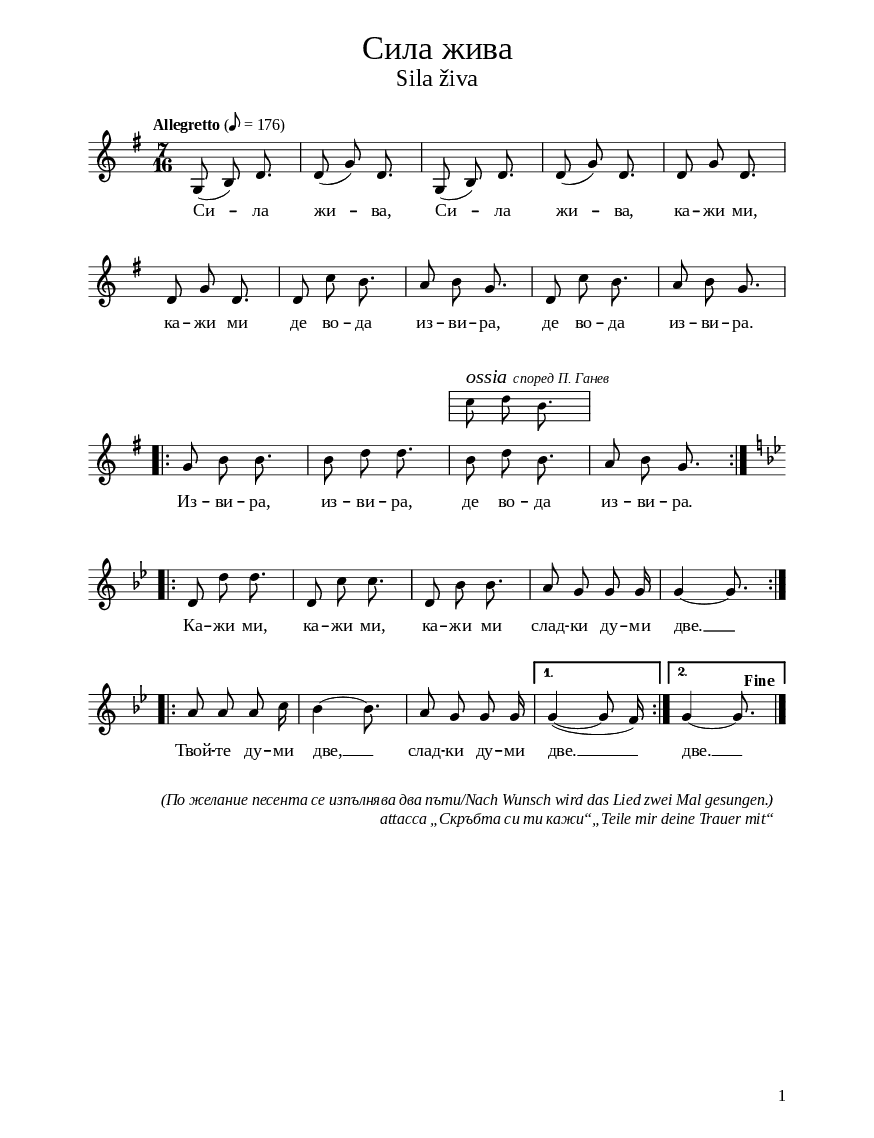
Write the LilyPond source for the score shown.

\version "2.24.2"

% include paper part and global functions
\include "include/globals.ily"

\bookpart {
  \label #'ref076_2
  \tocItem \markup "Сила жива – Sila živa"
  \include "include/bookpart-paper.ily"
  \score {
    \include "include/score-layout.ily"

    \new Staff = main \absolute {
      \clef treble
      \key g \major
      \time 7/16
      \tempoFunc "Allegretto" 8 "176"
      \autoBeamOff


      g8 ( b ) d'8. | d'8 ( g' ) d'8. | g8 ( b ) d'8. | d'8 ( g' ) d'8. | d'8 g' d'8. \break | % 6

      d'8 g' d'8. | d'8 c'' b'8. | a'8 b' g'8. | d'8 c'' b'8. | a'8 b' g'8. \break |

      \bar ".|:-|"  g'8 b' b'8. | b'8 d'' d''8. |


      <<
        { b'8 d''8 b'8. }

        \new Staff \with {
          \override VerticalAxisGroup.default-staff-staff-spacing =
          #'((basic-distance . 5.2)
             (padding . -10))
          \remove "Time_signature_engraver"
          alignAboveContext = #"main"
          fontSize = #-1
          \override StaffSymbol.staff-space = #(magstep -3)
          \override StaffSymbol.thickness = #(magstep -3)
          firstClef = ##f
        }
        {\autoBeamOff c''8 ^\markup { \huge \italic "ossia" \italic "според П. Ганев" }  d''8 b'8.}
      >>



      | a'8 b' g'8. \bar ":.|.:" \break

      \key g \minor \repeat volta 2 { d'8 d'' d''8. | d'8 c'' c''8. | d'8 bes' bes'8. | a'8 g' g' g'16 | g'4 ~ g'8. } \break |

      \repeat volta 2 { a'8 a' a' c''16 | bes'4 ~ bes'8. | a'8 g' g' g'16 |}
      \alternative { {  g'4 ( ~ g'8 f'16 )  | } { g'4~\tempo "   Fine" g'8. | \bar "|."} }


    }

    \addlyrics {
      Си -- ла жи
      -- ва, Си -- ла жи -- ва, ка -- жи ми, ка -- жи
      ми де во -- да из -- ви -- ра, де во -- да из
      -- ви -- ра. Из -- ви -- ра, из -- ви -- ра, де
      во -- да из -- ви -- ра. Ка -- жи ми, ка -- жи
      ми, ка -- жи ми слад -- ки ду -- ми две. __ Твой --
      те ду -- ми две, __ слад -- ки ду -- ми две. __
      две. __}

        \header {
          title = \titleFunc "Сила жива" "Sila živa"
        }

        \midi{}

      } % score

      \markup \italic \dc-one-nobold "(По желание песента се изпълнява два пъти/Nach Wunsch wird das Lied zwei Mal gesungen.)"
      \markup \italic \dc-one-nobold "attacca „Скръбта си ти кажи“„Teile mir deine Trauer mit“"

      \markup \empty-two


      % include foreign translation(s) of the song
      

    } % bookpart
